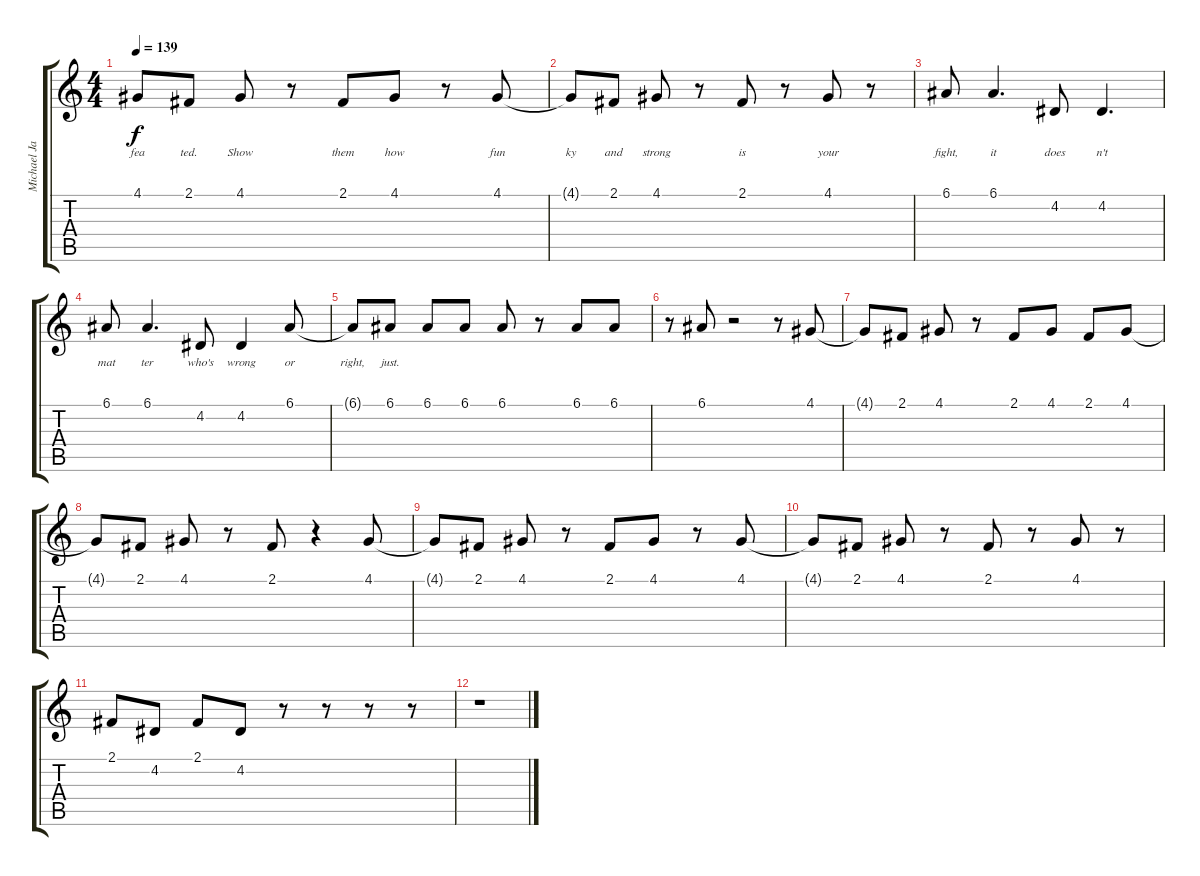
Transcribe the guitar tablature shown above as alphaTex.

\track ("Michael Jackson (Vocals)" "Michael Ja") {instrument flute}
\staff {score tabs}
\tuning (E4 B3 G3 D3 A2 E2) {hide}
\ts (4 4)
\tempo 139
\clef g2
\ks c
4.1{t}.8{lyrics (0 "fea") lyrics (1 "") lyrics (2 "") lyrics (3 "") lyrics (4 "") dy f} 2.1.8{lyrics (0 "ted.") lyrics (1 "") lyrics (2 "") lyrics (3 "") lyrics (4 "")} 4.1.8{lyrics (0 "Show") lyrics (1 "") lyrics (2 "") lyrics (3 "") lyrics (4 "")} r.8 2.1.8{lyrics (0 "them") lyrics (1 "") lyrics (2 "") lyrics (3 "") lyrics (4 "")} 4.1.8{lyrics (0 "how") lyrics (1 "") lyrics (2 "") lyrics (3 "") lyrics (4 "")} r.8 4.1.8{lyrics (0 "fun") lyrics (1 "") lyrics (2 "") lyrics (3 "") lyrics (4 "")} |
4.1{t}.8{lyrics (0 "ky") lyrics (1 "") lyrics (2 "") lyrics (3 "") lyrics (4 "")} 2.1.8{lyrics (0 "and") lyrics (1 "") lyrics (2 "") lyrics (3 "") lyrics (4 "")} 4.1.8{lyrics (0 "strong") lyrics (1 "") lyrics (2 "") lyrics (3 "") lyrics (4 "")} r.8 2.1.8{lyrics (0 "is") lyrics (1 "") lyrics (2 "") lyrics (3 "") lyrics (4 "")} r.8 4.1.8{lyrics (0 "your") lyrics (1 "") lyrics (2 "") lyrics (3 "") lyrics (4 "")} r.8 |
6.1.8{lyrics (0 "fight,") lyrics (1 "") lyrics (2 "") lyrics (3 "") lyrics (4 "")} 6.1.4{d lyrics (0 "it") lyrics (1 "") lyrics (2 "") lyrics (3 "") lyrics (4 "")} 4.2.8{lyrics (0 "does") lyrics (1 "") lyrics (2 "") lyrics (3 "") lyrics (4 "")} 4.2.4{d lyrics (0 "n't") lyrics (1 "") lyrics (2 "") lyrics (3 "") lyrics (4 "")} |
6.1.8{lyrics (0 "mat") lyrics (1 "") lyrics (2 "") lyrics (3 "") lyrics (4 "")} 6.1.4{d lyrics (0 "ter") lyrics (1 "") lyrics (2 "") lyrics (3 "") lyrics (4 "")} 4.2.8{lyrics (0 "who's") lyrics (1 "") lyrics (2 "") lyrics (3 "") lyrics (4 "")} 4.2.4{lyrics (0 "wrong") lyrics (1 "") lyrics (2 "") lyrics (3 "") lyrics (4 "")} 6.1.8{lyrics (0 "or") lyrics (1 "") lyrics (2 "") lyrics (3 "") lyrics (4 "")} |
6.1{t}.8{lyrics (0 "right,") lyrics (1 "") lyrics (2 "") lyrics (3 "") lyrics (4 "")} 6.1.8{lyrics (0 "just.") lyrics (1 "") lyrics (2 "") lyrics (3 "") lyrics (4 "")} 6.1.8 6.1.8 6.1.8 r.8 6.1.8 6.1.8 |
r.8 6.1.8 r.2 r.8 4.1.8 |
4.1{t}.8 2.1.8 4.1.8 r.8 2.1.8 4.1.8 2.1.8 4.1.8 |
4.1{t}.8 2.1.8 4.1.8 r.8 2.1.8 r.4 4.1.8 |
4.1{t}.8 2.1.8 4.1.8 r.8 2.1.8 4.1.8 r.8 4.1.8 |
4.1{t}.8 2.1.8 4.1.8 r.8 2.1.8 r.8 4.1.8 r.8 |
2.1.8 4.2.8 2.1.8 4.2.8 r.8 r.8 r.8 r.8 |
r.1
